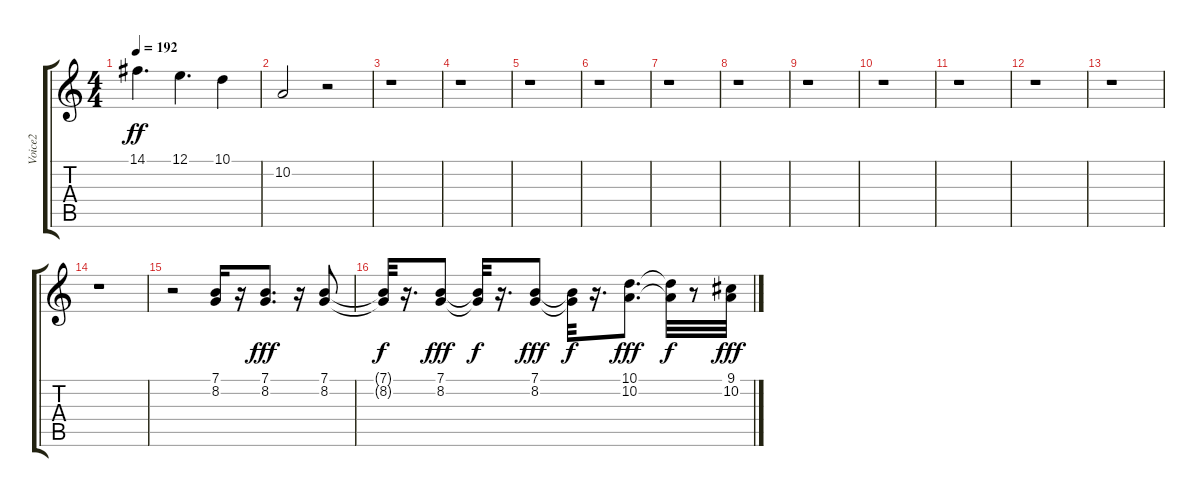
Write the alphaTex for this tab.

\track ("Voice2" "Voice2") {instrument voiceoohs}
\staff {score tabs}
\tuning (E4 B3 G3 D3 A2 E2) {hide}
\ts (4 4)
\tempo 192
\clef g2
\ks c
14.1.4{d dy ff} 12.1.4{d} 10.1.4 |
10.2.2 r.2 |
r.1 |
r.1 |
r.1 |
r.1 |
r.1 |
r.1 |
r.1 |
r.1 |
r.1 |
r.1 |
r.1 |
r.1 |
r.2 (7.1 8.2).16 r.16 (7.1 8.2).8{d dy fff} r.16 (7.1 8.2).8 |
(7.1{t} 8.2{t}).32{dy f} r.16{d} (7.1 8.2).8{dy fff} (7.1{t} 8.2{t}).32{dy f} r.16{d} (7.1 8.2).8{dy fff} (7.1{t} 8.2{t}).32{dy f} r.16{d} (10.1 10.2).8{d dy fff} (10.1{t} 10.2{t}).32{dy f} r.8 (9.1 10.2).32{dy fff}
